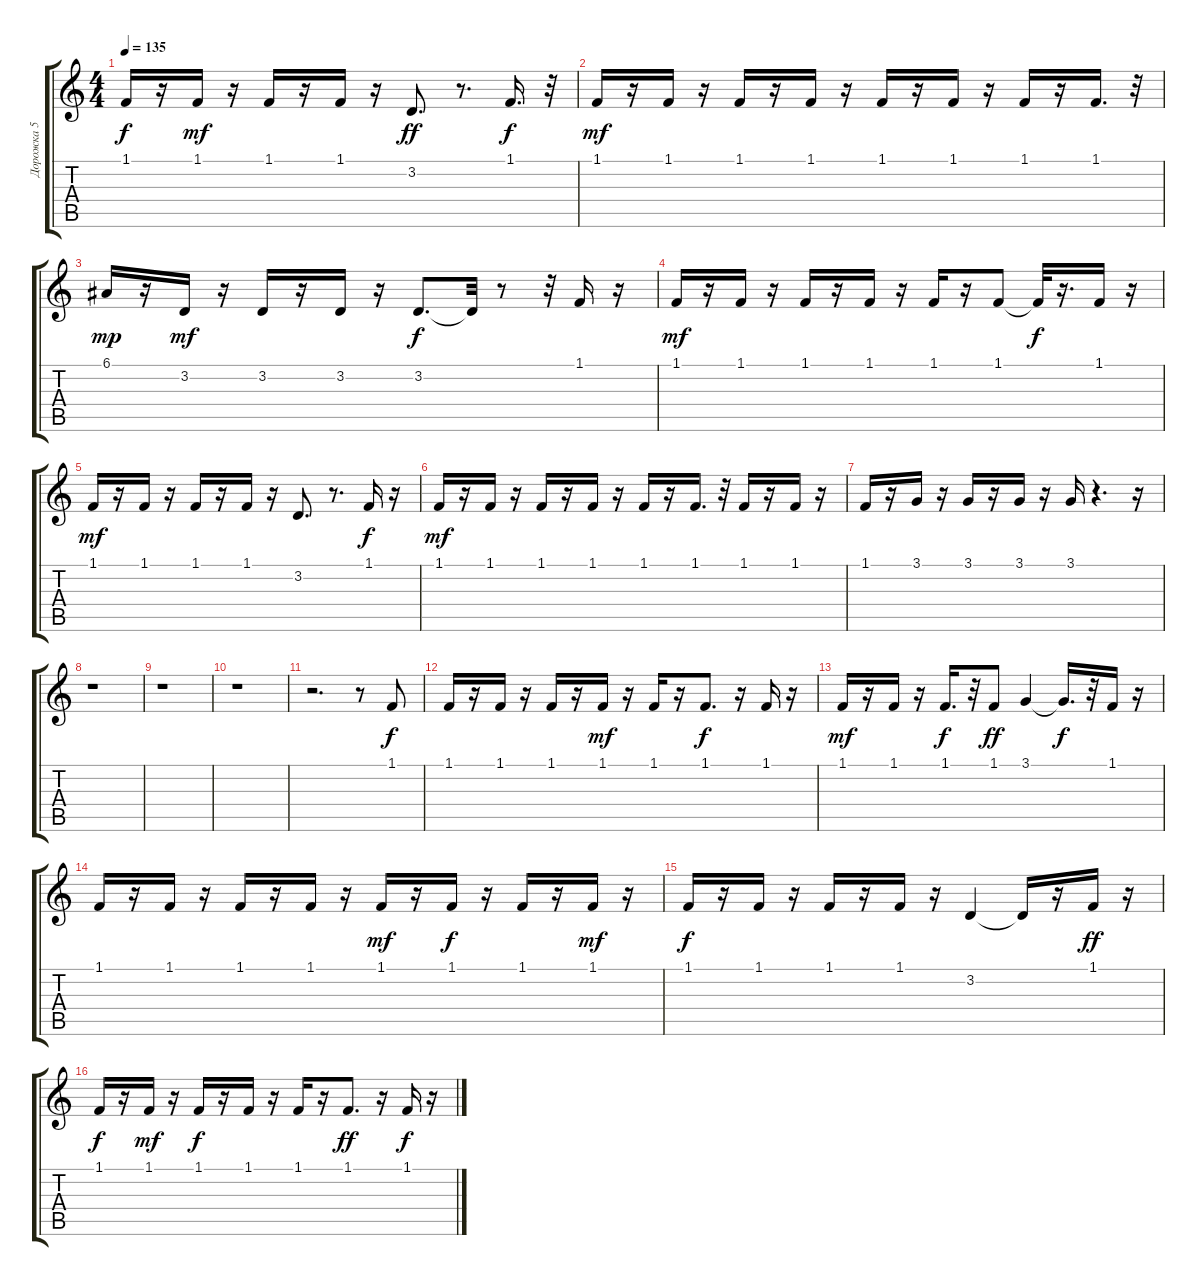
\track ("Дорожка 5" "Дорожка 5") {instrument recorder}
\staff {score tabs}
\tuning (E4 B3 G3 D3 A2 E2) {hide}
\ts (4 4)
\tempo 135
\clef g2
\ks c
1.1.16{dy f} r.16 1.1.16{dy mf} r.16 1.1.16 r.16 1.1.16 r.16 3.2.8{d dy ff} r.8{d} 1.1.16{d dy f} r.32 |
1.1.16{dy mf} r.16 1.1.16 r.16 1.1.16 r.16 1.1.16 r.16 1.1.16 r.16 1.1.16 r.16 1.1.16 r.16 1.1.16{d} r.32 |
6.1.16{dy mp} r.16 3.2.16{dy mf} r.16 3.2.16 r.16 3.2.16 r.16 3.2.8{d dy f} 3.2{t}.32 r.8 r.32 1.1.16 r.16 |
1.1.16{dy mf} r.16 1.1.16 r.16 1.1.16 r.16 1.1.16 r.16 1.1.16 r.16 1.1.8 1.1{t}.32{dy f} r.16{d} 1.1.16 r.16 |
1.1.16{dy mf} r.16 1.1.16 r.16 1.1.16 r.16 1.1.16 r.16 3.2.8{d} r.8{d} 1.1.16{dy f} r.16 |
1.1.16{dy mf} r.16 1.1.16 r.16 1.1.16 r.16 1.1.16 r.16 1.1.16 r.16 1.1.16{d} r.32 1.1.16 r.16 1.1.16 r.16 |
1.1.16 r.16 3.1.16 r.16 3.1.16 r.16 3.1.16 r.16 3.1.16 r.4{d} r.16 |
r.1 |
r.1 |
r.1 |
r.2{d} r.8 1.1.8{dy f} |
1.1.16 r.16 1.1.16 r.16 1.1.16 r.16 1.1.16{dy mf} r.16 1.1.16 r.16 1.1.8{d dy f} r.16 1.1.16 r.16 |
1.1.16{dy mf} r.16 1.1.16 r.16 1.1.16{d dy f} r.32 1.1.8{dy ff} 3.1.4 3.1{t}.16{d dy f} r.32 1.1.16 r.16 |
1.1.16 r.16 1.1.16 r.16 1.1.16 r.16 1.1.16 r.16 1.1.16{dy mf} r.16 1.1.16{dy f} r.16 1.1.16 r.16 1.1.16{dy mf} r.16 |
1.1.16{dy f} r.16 1.1.16 r.16 1.1.16 r.16 1.1.16 r.16 3.2.4 3.2{t}.16 r.16 1.1.16{dy ff} r.16 |
1.1.16{dy f} r.16 1.1.16{dy mf} r.16 1.1.16{dy f} r.16 1.1.16 r.16 1.1.16 r.16 1.1.8{d dy ff} r.16 1.1.16{dy f} r.16
